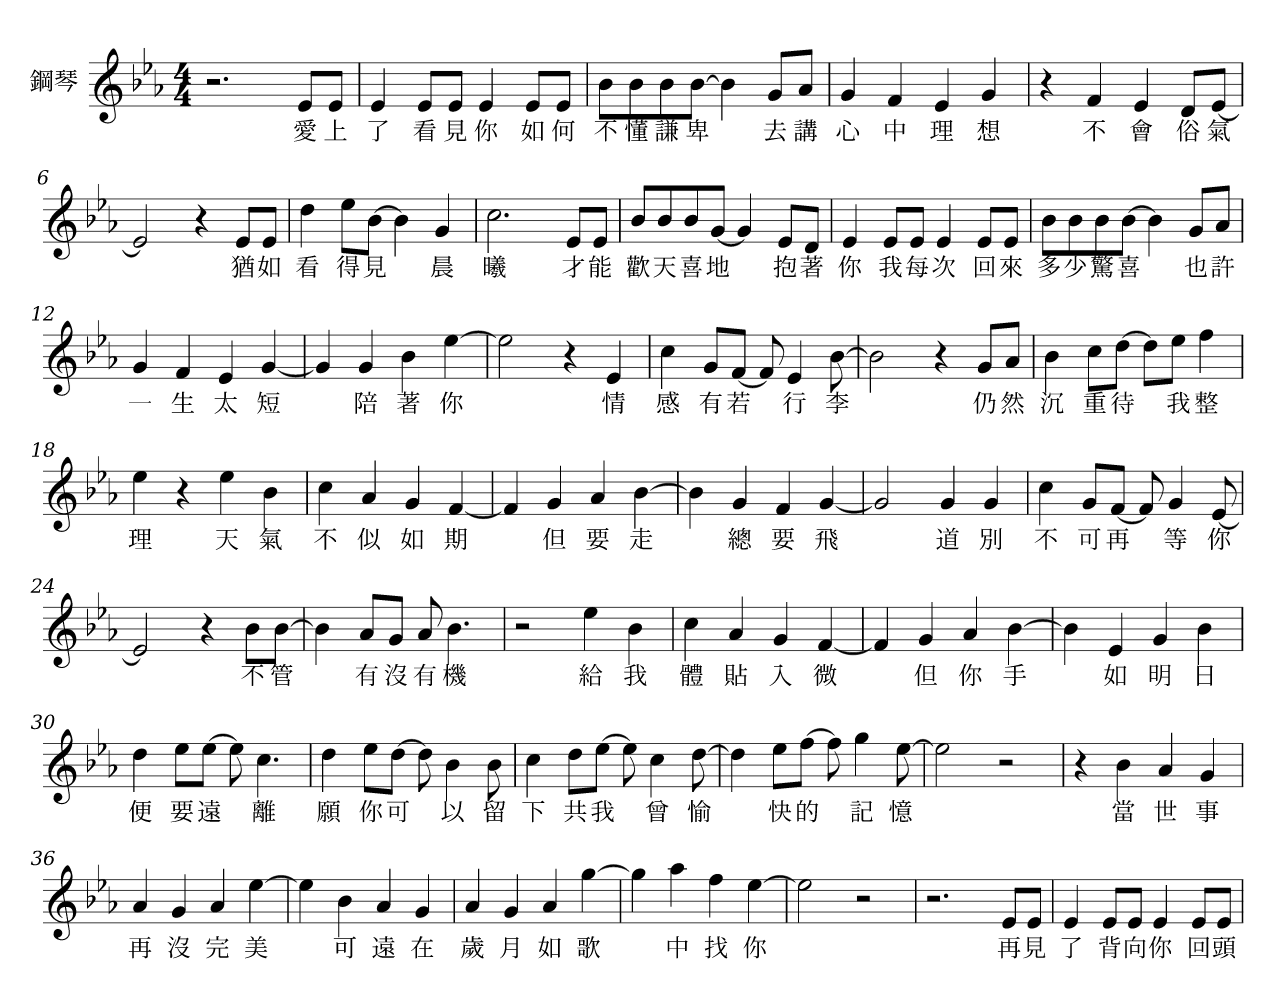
**kern	**text
*part1	*part1
*staff1	*staff1
*I"鋼琴	*
*clefG2	*
*k[b-e-a-]	*
*M4/4	*
*MM140	*
=1	=1
2.r	.
8e-/L	愛
8e-/J	上
=2	=2
4e-/	了
8e-/L	看
8e-/J	見
4e-/	你
8e-/L	如
8e-/J	何
=3	=3
8b-\L	不
8b-\	懂
8b-\	謙
[8b-\J	卑
4b-\]	.
8g/L	去
8a-/J	講
=4	=4
4g/	心
4f/	中
4e-/	理
4g/	想
=5	=5
4r	.
4f/	不
4e-/	會
8d/L	俗
[8e-/J	氣
!!LO:LB:g=z
=6	=6
2e-/]	.
4r	.
8e-/L	猶
8e-/J	如
=7	=7
4dd\	看
8ee-\L	得
[8b-\J	見
4b-\]	.
4g/	晨
=8	=8
2.cc\	曦
8e-/L	才
8e-/J	能
=9	=9
8b-/L	歡
8b-/	天
8b-/	喜
[8g/J	地
4g/]	.
8e-/L	抱
8d/J	著
=10	=10
4e-/	你
8e-/L	我
8e-/J	每
4e-/	次
8e-/L	回
8e-/J	來
!!LO:LB:g=z
=11	=11
8b-\L	多
8b-\	少
8b-\	驚
[8b-\J	喜
4b-\]	.
8g/L	也
8a-/J	許
=12	=12
4g/	一
4f/	生
4e-/	太
[4g/	短
=13	=13
4g/]	.
4g/	陪
4b-\	著
[4ee-\	你
=14	=14
2ee-\]	.
4r	.
4e-/	情
=15	=15
4cc\	感
8g/L	有
[8f/J	若
8f/]	.
4e-/	行
[8b-\	李
=16	=16
2b-\]	.
4r	.
8g/L	仍
8a-/J	然
!!LO:LB:g=z
=17	=17
4b-\	沉
8cc\L	重
[8dd\J	待
8dd\L]	.
8ee-\J	我
4ff\	整
=18	=18
4ee-\	理
4r	.
4ee-\	天
4b-\	氣
=19	=19
4cc\	不
4a-/	似
4g/	如
[4f/	期
=20	=20
4f/]	.
4g/	但
4a-/	要
[4b-\	走
=21	=21
4b-\]	.
4g/	總
4f/	要
[4g/	飛
=22	=22
2g/]	.
4g/	道
4g/	別
!!LO:LB:g=z
=23	=23
4cc\	不
8g/L	可
[8f/J	再
8f/]	.
4g/	等
[8e-/	你
=24	=24
2e-/]	.
4r	.
8b-\L	不
[8b-\J	管
=25	=25
4b-\]	.
8a-/L	有
8g/J	沒
8a-/	有
4.b-\	機
=26	=26
2r	.
4ee-\	給
4b-\	我
=27	=27
4cc\	體
4a-/	貼
4g/	入
[4f/	微
=28	=28
4f/]	.
4g/	但
4a-/	你
[4b-\	手
!!LO:LB:g=z
=29	=29
4b-\]	.
4e-/	如
4g/	明
4b-\	日
=30	=30
4dd\	便
8ee-\L	要
[8ee-\J	遠
8ee-\]	.
4.cc\	離
=31	=31
4dd\	願
8ee-\L	你
[8dd\J	可
8dd\]	.
4b-\	以
8b-\	留
=32	=32
4cc\	下
8dd\L	共
[8ee-\J	我
8ee-\]	.
4cc\	曾
[8dd\	愉
=33	=33
4dd\]	.
8ee-\L	快
[8ff\J	的
8ff\]	.
4gg\	記
[8ee-\	憶
=34	=34
2ee-\]	.
2r	.
!!LO:LB:g=z
=35	=35
4r	.
4b-\	當
4a-/	世
4g/	事
=36	=36
4a-/	再
4g/	沒
4a-/	完
[4ee-\	美
=37	=37
4ee-\]	.
4b-\	可
4a-/	遠
4g/	在
=38	=38
4a-/	歲
4g/	月
4a-/	如
[4gg\	歌
=39	=39
4gg\]	.
4aa-\	中
4ff\	找
[4ee-\	你
=40	=40
2ee-\]	.
2r	.
=41	=41
2.r	.
8e-/L	再
8e-/J	見
!!LO:LB:g=z
=42	=42
4e-/	了
8e-/L	背
8e-/J	向
4e-/	你
8e-/L	回
8e-/J	頭
=	=
*-	*-
